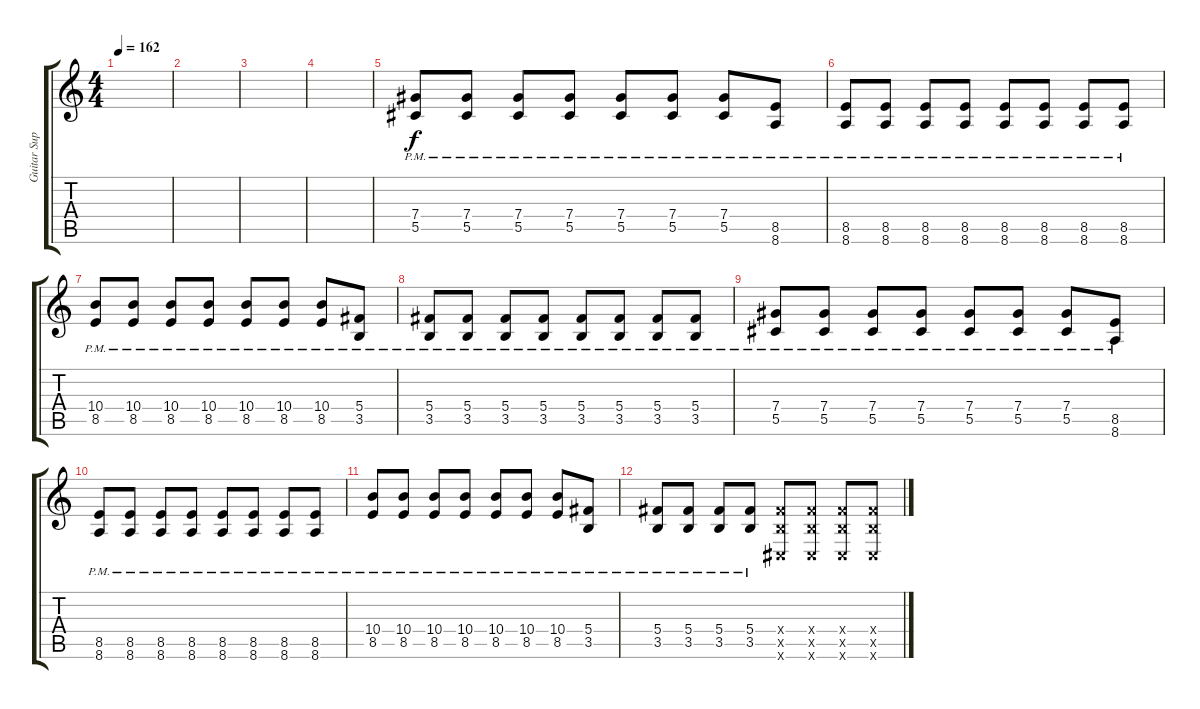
\track ("Guitar Sup" "Guitar Sup") {instrument distortionguitar}
\staff {score tabs}
\tuning (Eb4 Bb3 Gb3 Db3 Ab2 Db2) {hide}
\ts (4 4)
\tempo 162
\clef g2
\ks c
|
|
|
|
(7.4{pm} 5.5{pm}).8{dy f volume 12} (7.4{pm} 5.5{pm}).8 (7.4{pm} 5.5{pm}).8 (7.4{pm} 5.5{pm}).8 (7.4{pm} 5.5{pm}).8 (7.4{pm} 5.5{pm}).8 (7.4{pm} 5.5{pm}).8 (8.5{pm} 8.6{pm}).8 |
(8.5{pm} 8.6{pm}).8 (8.5{pm} 8.6{pm}).8 (8.5{pm} 8.6{pm}).8 (8.5{pm} 8.6{pm}).8 (8.5{pm} 8.6{pm}).8 (8.5{pm} 8.6{pm}).8 (8.5{pm} 8.6{pm}).8 (8.5{pm} 8.6{pm}).8 |
(10.4{pm} 8.5{pm}).8 (10.4{pm} 8.5{pm}).8 (10.4{pm} 8.5{pm}).8 (10.4{pm} 8.5{pm}).8 (10.4{pm} 8.5{pm}).8 (10.4{pm} 8.5{pm}).8 (10.4{pm} 8.5{pm}).8 (5.4{pm} 3.5{pm}).8 |
(5.4{pm} 3.5{pm}).8 (5.4{pm} 3.5{pm}).8 (5.4{pm} 3.5{pm}).8 (5.4{pm} 3.5{pm}).8 (5.4{pm} 3.5{pm}).8 (5.4{pm} 3.5{pm}).8 (5.4{pm} 3.5{pm}).8 (5.4{pm} 3.5{pm}).8 |
(7.4{pm} 5.5{pm}).8 (7.4{pm} 5.5{pm}).8 (7.4{pm} 5.5{pm}).8 (7.4{pm} 5.5{pm}).8 (7.4{pm} 5.5{pm}).8 (7.4{pm} 5.5{pm}).8 (7.4{pm} 5.5{pm}).8 (8.5{pm} 8.6{pm}).8 |
(8.5{pm} 8.6{pm}).8 (8.5{pm} 8.6{pm}).8 (8.5{pm} 8.6{pm}).8 (8.5{pm} 8.6{pm}).8 (8.5{pm} 8.6{pm}).8 (8.5{pm} 8.6{pm}).8 (8.5{pm} 8.6{pm}).8 (8.5{pm} 8.6{pm}).8 |
(10.4{pm} 8.5{pm}).8 (10.4{pm} 8.5{pm}).8 (10.4{pm} 8.5{pm}).8 (10.4{pm} 8.5{pm}).8 (10.4{pm} 8.5{pm}).8 (10.4{pm} 8.5{pm}).8 (10.4{pm} 8.5{pm}).8 (5.4{pm} 3.5{pm}).8 |
(5.4{pm} 3.5{pm}).8 (5.4{pm} 3.5{pm}).8 (5.4{pm} 3.5{pm}).8 (5.4{pm} 3.5{pm}).8 (5.4{x} 3.5{x} 0.6{x}).8 (5.4{x} 3.5{x} 0.6{x}).8 (5.4{x} 3.5{x} 0.6{x}).8 (5.4{x} 3.5{x} 0.6{x}).8
